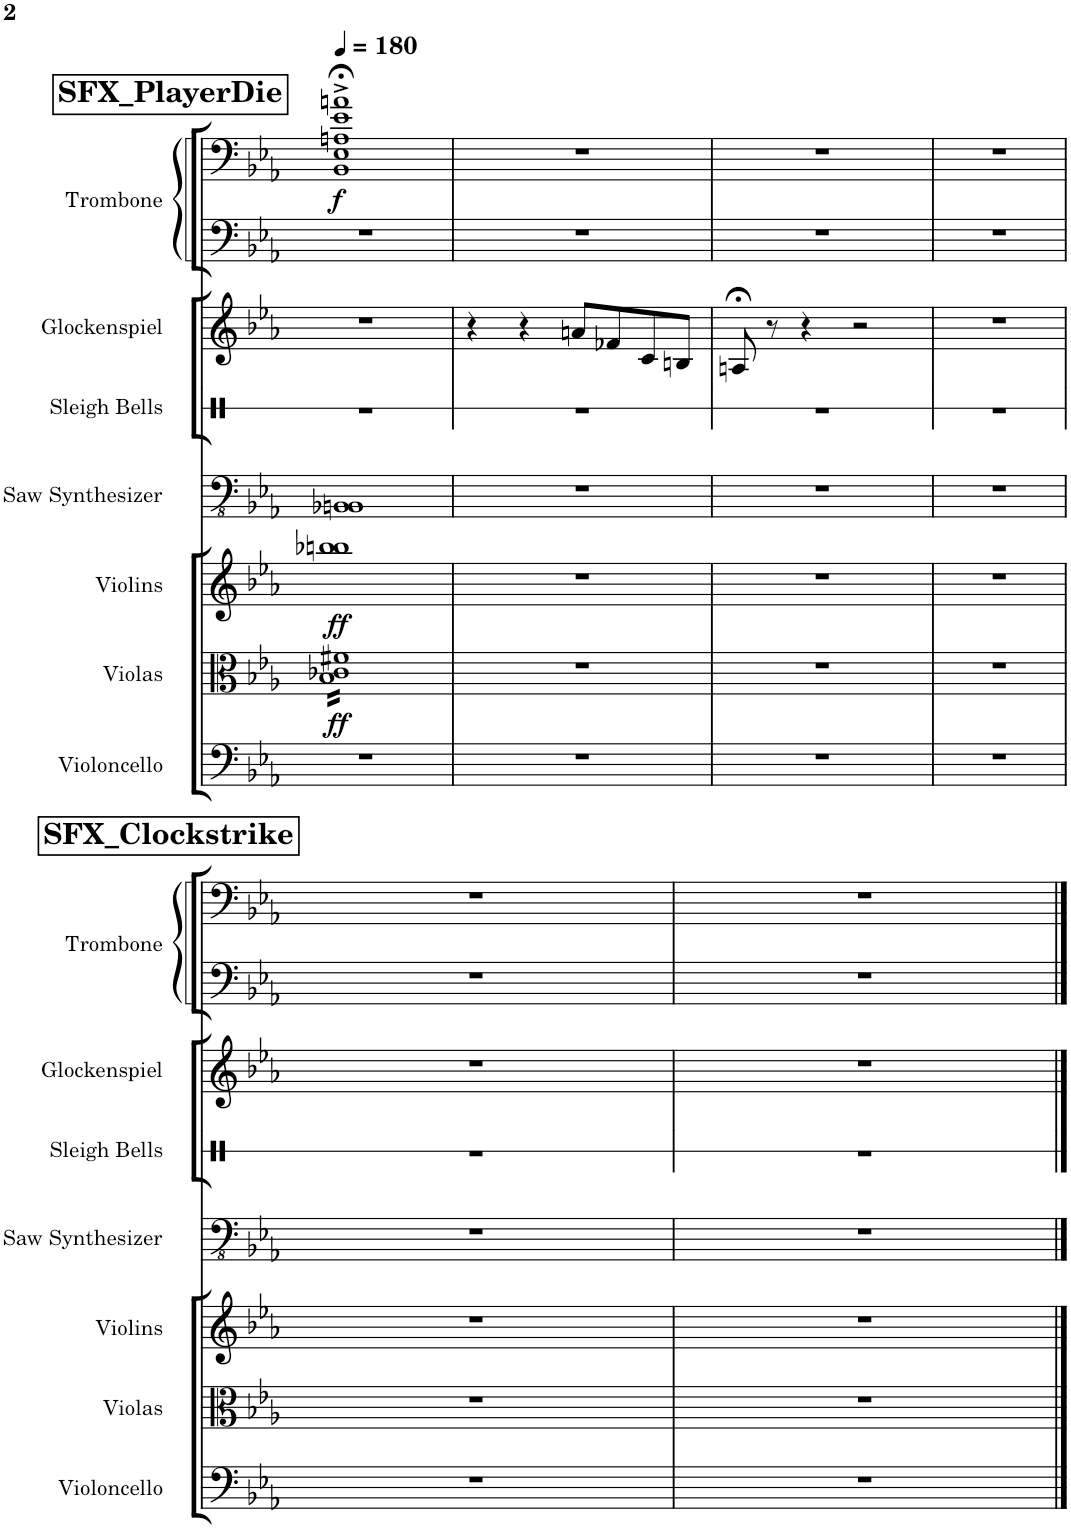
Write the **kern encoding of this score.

**kern	**kern	**dynam	**kern	**dynam	**kern	**kern	**kern	**kern	**kern	**dynam
*part7	*part6	*part6	*part5	*part5	*part4	*part3	*part2	*part1	*part1	*part1
*staff8	*staff7	*staff7	*staff6	*staff6	*staff5	*staff4	*staff3	*staff2	*staff1	*staff1/2
*I"Violoncello	*I"Violas	*	*I"Violins	*	*I"Saw Synthesizer	*I"Sleigh Bells	*I"Glockenspiel	*I"Trombone	*	*
*I'Vc.	*I'Vlas.	*	*I'Vlns.	*	*I'Synth.	*I'Sle. Be.	*I'Glock.	*I'Tbn.	*	*
!!LO:PB:g=z
*	*	*	*	*	*	*stria1	*	*	*	*
*clefF4	*clefC3	*	*clefG2	*	*clefFv4	*clefX	*clefG2	*clefF4	*clefF4	*
*	*	*	*	*	*	*	*Trd-14c-24	*	*	*
*k[b-e-a-]	*k[b-e-a-]	*	*k[b-e-a-]	*	*k[b-e-a-]	*k[]	*k[b-e-a-]	*k[b-e-a-]	*k[b-e-a-]	*
*M4/4	*M4/4	*	*M4/4	*	*M4/4	*M4/4	*M4/4	*M4/4	*M4/4	*
*MM180	*MM180	*	*MM180	*	*MM180	*MM180	*MM180	*MM180	*MM180	*
!!LO:REH:place=s1:a:B:cj:fs=14:t=SFX_PlayerDie
=1	=1	=1	=1	=1	=1	=1	=1	=1	=1	=1
!	!	!LO:DY:b	!	!LO:DY:b	!	!	!	!	!	!LO:DY:b
*	*tremolo	*	*	*	*	*	*	*	*	*
1r	16B- 16c-X 16f#XLL	ff	1bb-X 1bbn	ff	1BBB-X 1BBBn	1r	1r	1r	1BB-;<^ 1E-;<^ 1An;<^ 1e-;<^ 1an;<^	f
.	16B- 16c-X 16f#X	.	.	.	.	.	.	.	.	.
.	16B- 16c-X 16f#X	.	.	.	.	.	.	.	.	.
.	16B- 16c-X 16f#X	.	.	.	.	.	.	.	.	.
.	16B- 16c-X 16f#X	.	.	.	.	.	.	.	.	.
.	16B- 16c-X 16f#X	.	.	.	.	.	.	.	.	.
.	16B- 16c-X 16f#X	.	.	.	.	.	.	.	.	.
.	16B- 16c-X 16f#X	.	.	.	.	.	.	.	.	.
.	16B- 16c-X 16f#X	.	.	.	.	.	.	.	.	.
.	16B- 16c-X 16f#X	.	.	.	.	.	.	.	.	.
.	16B- 16c-X 16f#X	.	.	.	.	.	.	.	.	.
.	16B- 16c-X 16f#X	.	.	.	.	.	.	.	.	.
.	16B- 16c-X 16f#X	.	.	.	.	.	.	.	.	.
.	16B- 16c-X 16f#X	.	.	.	.	.	.	.	.	.
.	16B- 16c-X 16f#X	.	.	.	.	.	.	.	.	.
.	16B- 16c-X 16f#XJJ	.	.	.	.	.	.	.	.	.
*	*Xtremolo	*	*	*	*	*	*	*	*	*
=2	=2	=2	=2	=2	=2	=2	=2	=2	=2	=2
1r	1r	.	1r	.	1r	1r	4r	1r	1r	.
.	.	.	.	.	.	.	4r	.	.	.
.	.	.	.	.	.	.	8an/L	.	.	.
.	.	.	.	.	.	.	8f-X/	.	.	.
.	.	.	.	.	.	.	8c/	.	.	.
.	.	.	.	.	.	.	8Bn/J	.	.	.
=3	=3	=3	=3	=3	=3	=3	=3	=3	=3	=3
1r	1r	.	1r	.	1r	1r	8An;</	1r	1r	.
.	.	.	.	.	.	.	8r	.	.	.
.	.	.	.	.	.	.	4r	.	.	.
.	.	.	.	.	.	.	2r	.	.	.
=4	=4	=4	=4	=4	=4	=4	=4	=4	=4	=4
1r	1r	.	1r	.	1r	1r	1r	1r	1r	.
!!LO:LB:g=z
!!LO:REH:place=s1:a:B:cj:fs=14:t=SFX_Clockstrike
=1	=1	=1	=1	=1	=1	=1	=1	=1	=1	=1
*	*	*	*	*	*	*stria1	*	*	*	*
1r	1r	.	1r	.	1r	1r	1r	1r	1r	.
=2	=2	=2	=2	=2	=2	=2	=2	=2	=2	=2
1r	1r	.	1r	.	1r	1r	1r	1r	1r	.
==	==	==	==	==	==	==	==	==	==	==
*-	*-	*-	*-	*-	*-	*-	*-	*-	*-	*-
